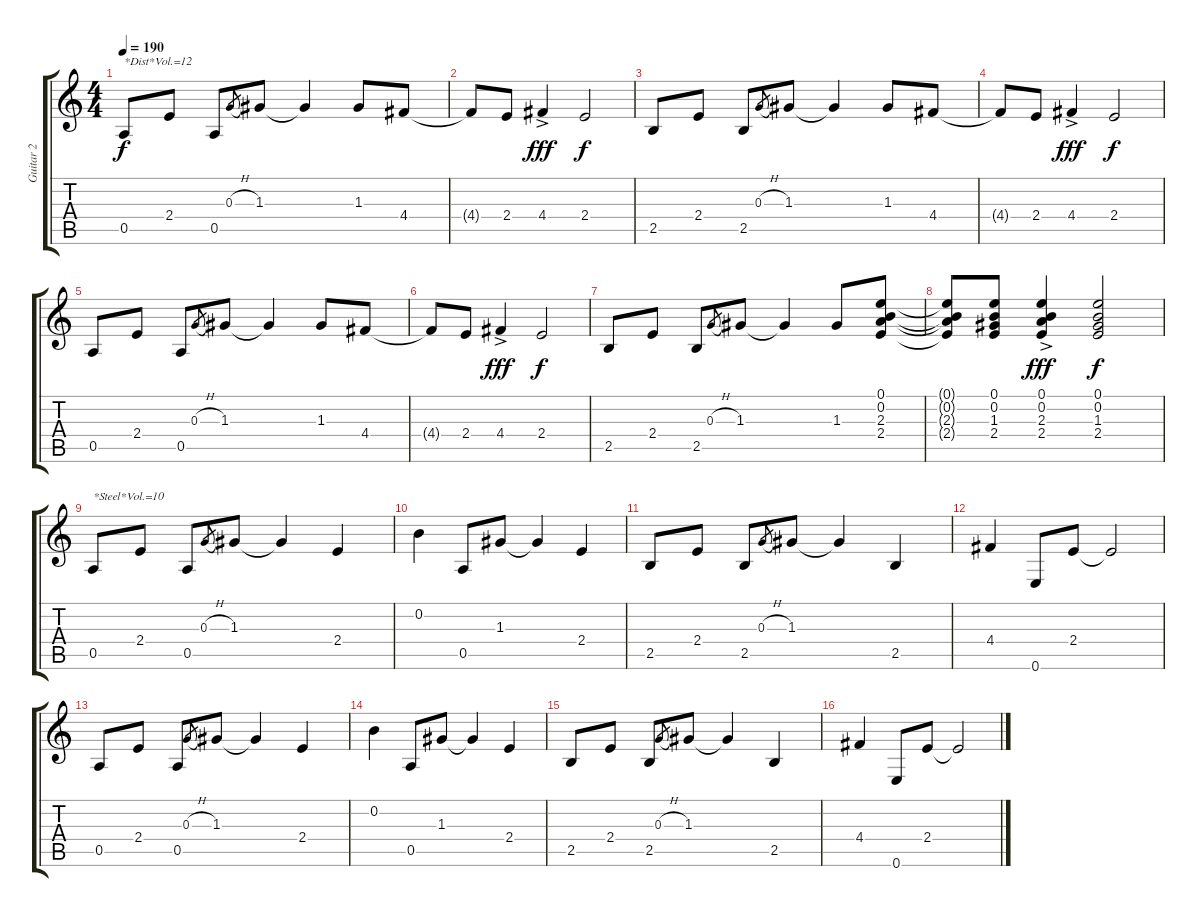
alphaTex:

\track ("Guitar 2" "Guitar 2") {instrument distortionguitar}
\staff {score tabs}
\tuning (E4 B3 G3 D3 A2 E2) {hide}
\ts (4 4)
\tempo 190
\clef g2
\ks c
0.5.8{txt "*Dist*Vol.=12" dy f volume 12 instrument distortionguitar} 2.4.8 0.5.8 0.3{h}.8{gr} 1.3.8 1.3{t}.4 1.3.8 4.4.8 |
4.4{t}.8 2.4.8 4.4{ac}.4{dy fff} 2.4.2{dy f} |
2.5.8 2.4.8 2.5.8 0.3{h}.8{gr} 1.3.8 1.3{t}.4 1.3.8 4.4.8 |
4.4{t}.8 2.4.8 4.4{ac}.4{dy fff} 2.4.2{dy f} |
0.5.8 2.4.8 0.5.8 0.3{h}.8{gr} 1.3.8 1.3{t}.4 1.3.8 4.4.8 |
4.4{t}.8 2.4.8 4.4{ac}.4{dy fff} 2.4.2{dy f} |
2.5.8 2.4.8 2.5.8 0.3{h}.8{gr} 1.3.8 1.3{t}.4 1.3.8 (0.1 0.2 2.3 2.4).8 |
(0.1{t} 0.2{t} 2.3{t} 2.4{t}).8 (0.1 0.2 1.3 2.4).8 (0.1 0.2 2.3 2.4{ac}).4{dy fff} (0.1 0.2 1.3 2.4).2{dy f} |
0.5.8{txt "*Steel*Vol.=10" volume 10 instrument acousticguitarsteel} 2.4.8 0.5.8 0.3{h}.8{gr} 1.3.8 1.3{t}.4 2.4.4 |
0.2.4 0.5.8 1.3.8 1.3{t}.4 2.4.4 |
2.5.8 2.4.8 2.5.8 0.3{h}.8{gr} 1.3.8 1.3{t}.4 2.5.4 |
4.4.4 0.6.8 2.4.8 2.4{t}.2 |
0.5.8 2.4.8 0.5.8 0.3{h}.8{gr} 1.3.8 1.3{t}.4 2.4.4 |
0.2.4 0.5.8 1.3.8 1.3{t}.4 2.4.4 |
2.5.8 2.4.8 2.5.8 0.3{h}.8{gr} 1.3.8 1.3{t}.4 2.5.4 |
4.4.4 0.6.8 2.4.8 2.4{t}.2
